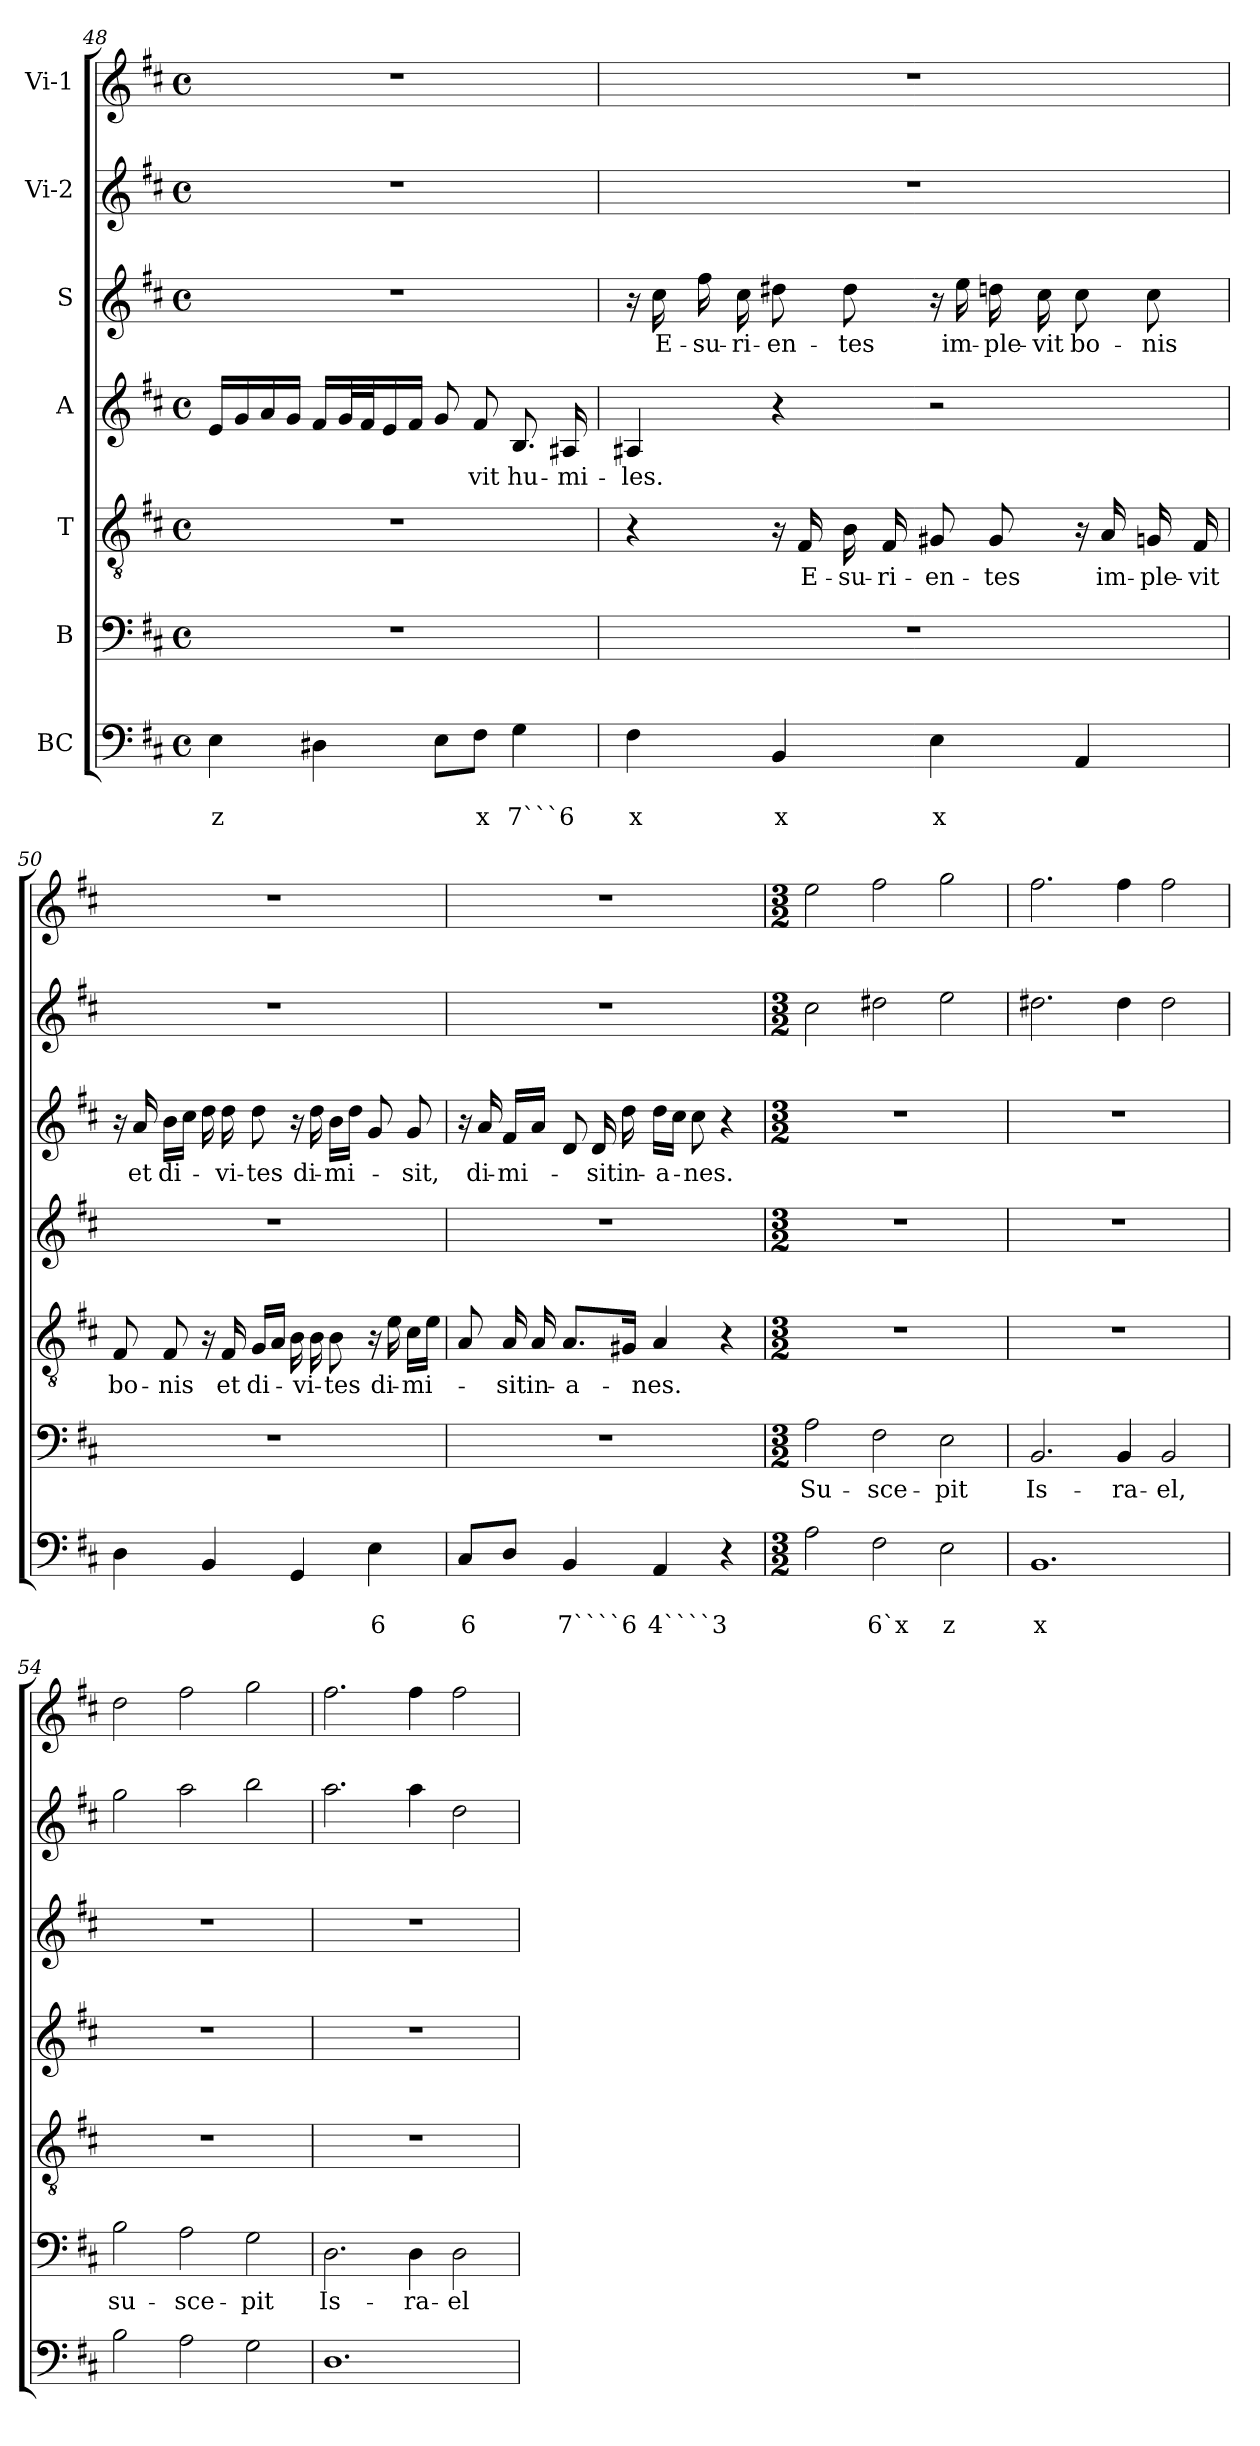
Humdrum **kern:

**kern	**text	**text	**kern	**text	**kern	**text	**kern	**text	**kern	**text	**kern	**kern
*part7	*part7	*part7	*part6	*part6	*part5	*part5	*part4	*part4	*part3	*part3	*part2	*part1
*staff7	*staff7	*staff7	*staff6	*staff6	*staff5	*staff5	*staff4	*staff4	*staff3	*staff3	*staff2	*staff1
*I"BC	*	*	*I"B	*	*I"T	*	*I"A	*	*I"S	*	*I"Vi-2	*I"Vi-1
*clefF4	*	*	*clefF4	*	*clefGv2	*	*clefG2	*	*clefG2	*	*clefG2	*clefG2
*k[f#c#]	*	*	*k[f#c#]	*	*k[f#c#]	*	*k[f#c#]	*	*k[f#c#]	*	*k[f#c#]	*k[f#c#]
*D:	*	*	*D:	*	*D:	*	*D:	*	*D:	*	*D:	*D:
*M4/4	*	*	*M4/4	*	*M4/4	*	*M4/4	*	*M4/4	*	*M4/4	*M4/4
*met(c)	*	*	*met(c)	*	*met(c)	*	*met(c)	*	*met(c)	*	*met(c)	*met(c)
=48	=48	=48	=48	=48	=48	=48	=48	=48	=48	=48	=48	=48
!	!	!LO:LY:b	!	!	!	!	!	!	!	!	!	!
4E\	.	z	1r	.	1r	.	16e/LL	.	1r	.	1r	1r
.	.	.	.	.	.	.	16g/	.	.	.	.	.
.	.	.	.	.	.	.	16a/	.	.	.	.	.
.	.	.	.	.	.	.	16g/JJ	.	.	.	.	.
4D#X\	.	.	.	.	.	.	16f#/LL	.	.	.	.	.
.	.	.	.	.	.	.	32g/L	.	.	.	.	.
.	.	.	.	.	.	.	32f#/J	.	.	.	.	.
.	.	.	.	.	.	.	16e/	.	.	.	.	.
.	.	.	.	.	.	.	16f#/JJ	.	.	.	.	.
8E\L	.	.	.	.	.	.	8g/	.	.	.	.	.
!	!	!LO:LY:b	!	!	!	!	!	!LO:LY:b	!	!	!	!
8F#\J	.	x	.	.	.	.	8f#/	-vit	.	.	.	.
!	!	!LO:LY:b	!	!	!	!	!	!LO:LY:b	!	!	!	!
4G\	.	7```6	.	.	.	.	8.B/	hu-	.	.	.	.
!	!	!	!	!	!	!	!	!LO:LY:b	!	!	!	!
.	.	.	.	.	.	.	16A#X/	-mi-	.	.	.	.
!!LO:LB:g=z
=49	=49	=49	=49	=49	=49	=49	=49	=49	=49	=49	=49	=49
!	!	!LO:LY:b	!	!	!	!	!	!LO:LY:b	!	!	!	!
4F#\	.	x	1r	.	4r	.	4A#X/	-les.	16r	.	1r	1r
!	!	!	!	!	!	!	!	!	!	!LO:LY:b	!	!
.	.	.	.	.	.	.	.	.	16cc#\	E-	.	.
!	!	!	!	!	!	!	!	!	!	!LO:LY:b	!	!
.	.	.	.	.	.	.	.	.	16ff#\	-su-	.	.
!	!	!	!	!	!	!	!	!	!	!LO:LY:b	!	!
.	.	.	.	.	.	.	.	.	16cc#\	-ri-	.	.
!	!	!LO:LY:b	!	!	!	!	!	!	!	!LO:LY:b	!	!
4BB/	.	x	.	.	16r	.	4r	.	8dd#X\	-en-	.	.
!	!	!	!	!	!	!LO:LY:b	!	!	!	!	!	!
.	.	.	.	.	16F#/	E-	.	.	.	.	.	.
!	!	!	!	!	!	!LO:LY:b	!	!	!	!LO:LY:b	!	!
.	.	.	.	.	16B\	-su-	.	.	8dd#\	-tes	.	.
!	!	!	!	!	!	!LO:LY:b	!	!	!	!	!	!
.	.	.	.	.	16F#/	-ri-	.	.	.	.	.	.
!	!	!LO:LY:b	!	!	!	!LO:LY:b	!	!	!	!	!	!
4E\	.	x	.	.	8G#X/	-en-	2r	.	16r	.	.	.
!	!	!	!	!	!	!	!	!	!	!LO:LY:b	!	!
.	.	.	.	.	.	.	.	.	16ee\	im-	.	.
!	!	!	!	!	!	!LO:LY:b	!	!	!	!LO:LY:b	!	!
.	.	.	.	.	8G#/	-tes	.	.	16ddn\	-ple-	.	.
!	!	!	!	!	!	!	!	!	!	!LO:LY:b	!	!
.	.	.	.	.	.	.	.	.	16cc#\	-vit	.	.
!	!	!	!	!	!	!	!	!	!	!LO:LY:b	!	!
4AA/	.	.	.	.	16r	.	.	.	8cc#\	bo-	.	.
!	!	!	!	!	!	!LO:LY:b	!	!	!	!	!	!
.	.	.	.	.	16A/	im-	.	.	.	.	.	.
!	!	!	!	!	!	!LO:LY:b	!	!	!	!LO:LY:b	!	!
.	.	.	.	.	16Gn/	-ple-	.	.	8cc#\	-nis	.	.
!	!	!	!	!	!	!LO:LY:b	!	!	!	!	!	!
.	.	.	.	.	16F#/	-vit	.	.	.	.	.	.
=50	=50	=50	=50	=50	=50	=50	=50	=50	=50	=50	=50	=50
!	!	!	!	!	!	!LO:LY:b	!	!	!	!	!	!
4D\	.	.	1r	.	8F#/	bo-	1r	.	16r	.	1r	1r
!	!	!	!	!	!	!	!	!	!	!LO:LY:b	!	!
.	.	.	.	.	.	.	.	.	16a/	et	.	.
!	!	!	!	!	!	!LO:LY:b	!	!	!	!LO:LY:b	!	!
.	.	.	.	.	8F#/	-nis	.	.	16b\LL	di-	.	.
.	.	.	.	.	.	.	.	.	16cc#\JJ	.	.	.
4BB/	.	.	.	.	16r	.	.	.	16dd\	.	.	.
!	!	!	!	!	!	!LO:LY:b	!	!	!	!LO:LY:b	!	!
.	.	.	.	.	16F#/	et	.	.	16dd\	-vi-	.	.
!	!	!	!	!	!	!LO:LY:b	!	!	!	!LO:LY:b	!	!
.	.	.	.	.	16G/LL	di-	.	.	8dd\	-tes	.	.
.	.	.	.	.	16A/JJ	.	.	.	.	.	.	.
4GG/	.	.	.	.	16B\	.	.	.	16r	.	.	.
!	!	!	!	!	!	!LO:LY:b	!	!	!	!LO:LY:b	!	!
.	.	.	.	.	16B\	-vi-	.	.	16dd\	di-	.	.
!	!	!	!	!	!	!LO:LY:b	!	!	!	!LO:LY:b	!	!
.	.	.	.	.	8B\	-tes	.	.	16b\LL	-mi-	.	.
.	.	.	.	.	.	.	.	.	16dd\JJ	.	.	.
!	!	!LO:LY:b	!	!	!	!	!	!	!	!	!	!
4E\	.	6	.	.	16r	.	.	.	8g/	.	.	.
!	!	!	!	!	!	!LO:LY:b	!	!	!	!	!	!
.	.	.	.	.	16e\	di-	.	.	.	.	.	.
!	!	!	!	!	!	!LO:LY:b	!	!	!	!LO:LY:b	!	!
.	.	.	.	.	16c#\LL	-mi-	.	.	8g/	-sit,	.	.
.	.	.	.	.	16e\JJ	.	.	.	.	.	.	.
=51	=51	=51	=51	=51	=51	=51	=51	=51	=51	=51	=51	=51
!	!	!LO:LY:b	!	!	!	!	!	!	!	!	!	!
8C#/L	.	6	1r	.	8A/	.	1r	.	16r	.	1r	1r
!	!	!	!	!	!	!	!	!	!	!LO:LY:b	!	!
.	.	.	.	.	.	.	.	.	16a/	di-	.	.
!	!	!	!	!	!	!LO:LY:b	!	!	!	!LO:LY:b	!	!
8D/J	.	.	.	.	16A/	-sit	.	.	16f#/LL	-mi-	.	.
!	!	!	!	!	!	!LO:LY:b	!	!	!	!	!	!
.	.	.	.	.	16A/	in-	.	.	16a/JJ	.	.	.
!	!	!LO:LY:b	!	!	!	!LO:LY:b	!	!	!	!	!	!
4BB/	.	7````6	.	.	8.A/L	-a-	.	.	8d/	.	.	.
!	!	!	!	!	!	!	!	!	!	!LO:LY:b	!	!
.	.	.	.	.	.	.	.	.	16d/	-sit	.	.
!	!	!	!	!	!	!	!	!	!	!LO:LY:b	!	!
.	.	.	.	.	16G#X/Jk	.	.	.	16dd\	in-	.	.
!	!	!LO:LY:b	!	!	!	!LO:LY:b	!	!	!	!LO:LY:b	!	!
4AA/	.	4````3	.	.	4A/	-nes.	.	.	16dd\LL	-a-	.	.
.	.	.	.	.	.	.	.	.	16cc#\JJ	.	.	.
!	!	!	!	!	!	!	!	!	!	!LO:LY:b	!	!
.	.	.	.	.	.	.	.	.	8cc#\	-nes.	.	.
4r	.	.	.	.	4r	.	.	.	4r	.	.	.
!!LO:PB:g=z
=52	=52	=52	=52	=52	=52	=52	=52	=52	=52	=52	=52	=52
*M3/2	*	*	*M3/2	*	*M3/2	*	*M3/2	*	*M3/2	*	*M3/2	*M3/2
!	!	!	!	!LO:LY:b	!	!	!	!	!	!	!	!
2A\	.	.	2A\	Su-	1.r	.	1.r	.	1.r	.	2cc#\	2ee\
!	!	!LO:LY:b	!	!LO:LY:b	!	!	!	!	!	!	!	!
2F#\	.	6`x	2F#\	-sce-	.	.	.	.	.	.	2dd#X\	2ff#\
!	!	!LO:LY:b	!	!LO:LY:b	!	!	!	!	!	!	!	!
2E\	.	z	2E\	-pit	.	.	.	.	.	.	2ee\	2gg\
=53	=53	=53	=53	=53	=53	=53	=53	=53	=53	=53	=53	=53
!	!	!LO:LY:b	!	!LO:LY:b	!	!	!	!	!	!	!	!
1.BB	.	x	2.BB/	Is-	1.r	.	1.r	.	1.r	.	2.dd#X\	2.ff#\
!	!	!	!	!LO:LY:b	!	!	!	!	!	!	!	!
.	.	.	4BB/	-ra-	.	.	.	.	.	.	4dd#\	4ff#\
!	!	!	!	!LO:LY:b	!	!	!	!	!	!	!	!
.	.	.	2BB/	-el,	.	.	.	.	.	.	2dd#\	2ff#\
=54	=54	=54	=54	=54	=54	=54	=54	=54	=54	=54	=54	=54
!	!	!	!	!LO:LY:b	!	!	!	!	!	!	!	!
2B\	.	.	2B\	su-	1.r	.	1.r	.	1.r	.	2gg\	2dd\
!	!	!	!	!LO:LY:b	!	!	!	!	!	!	!	!
2A\	.	.	2A\	-sce-	.	.	.	.	.	.	2aa\	2ff#\
!	!	!	!	!LO:LY:b	!	!	!	!	!	!	!	!
2G\	.	.	2G\	-pit	.	.	.	.	.	.	2bb\	2gg\
=55	=55	=55	=55	=55	=55	=55	=55	=55	=55	=55	=55	=55
!	!	!	!	!LO:LY:b	!	!	!	!	!	!	!	!
1.D	.	.	2.D\	Is-	1.r	.	1.r	.	1.r	.	2.aa\	2.ff#\
!	!	!	!	!LO:LY:b	!	!	!	!	!	!	!	!
.	.	.	4D\	-ra-	.	.	.	.	.	.	4aa\	4ff#\
!	!	!	!	!LO:LY:b	!	!	!	!	!	!	!	!
.	.	.	2D\	-el	.	.	.	.	.	.	2dd\	2ff#\
=	=	=	=	=	=	=	=	=	=	=	=	=
*-	*-	*-	*-	*-	*-	*-	*-	*-	*-	*-	*-	*-
